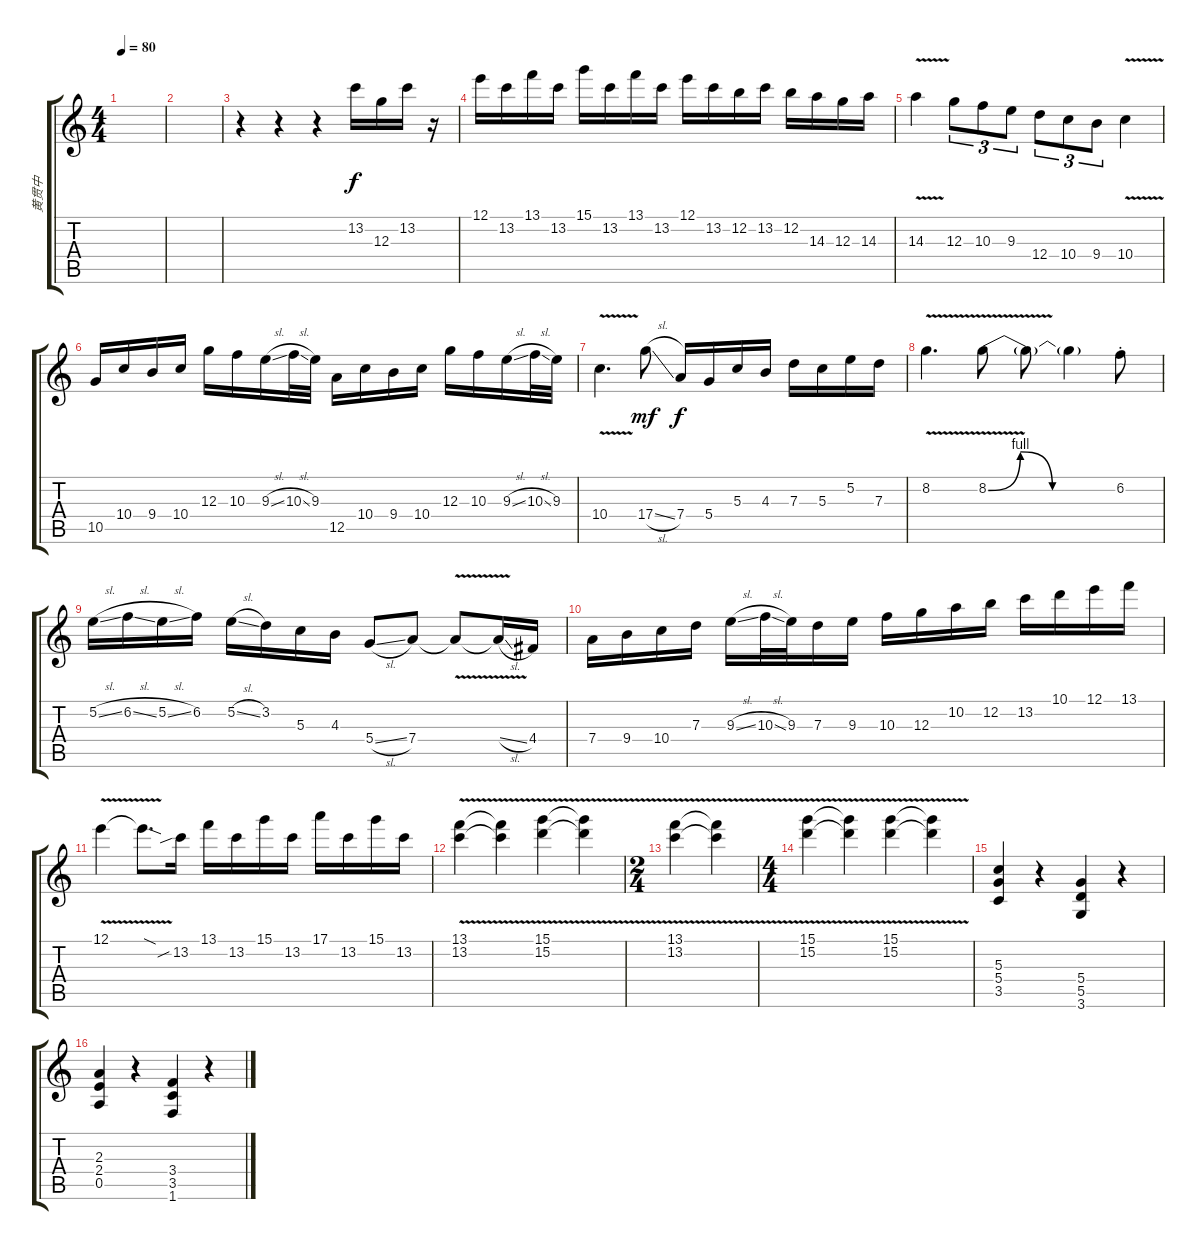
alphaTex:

\track ("黄贯中" "黄贯中") {instrument overdrivenguitar}
\staff {score tabs}
\tuning (E4 B3 G3 D3 A2 E2) {hide}
\ts (4 4)
\tempo 80
\clef g2
\ks c
|
|
r.4 r.4 r.4 13.2.16{dy f} 12.3.16 13.2.16 r.16 |
12.1.16 13.2.16 13.1.16 13.2.16 15.1.16 13.2.16 13.1.16 13.2.16 12.1.16 13.2.16 12.2.16 13.2.16 12.2.16 14.3.16 12.3.16 14.3.16 |
14.3{v}.4 12.3.8{tu (3 2)} 10.3.8{tu (3 2)} 9.3.8{tu (3 2)} 12.4.8{tu (3 2)} 10.4.8{tu (3 2)} 9.4.8{tu (3 2)} 10.4{v}.4 |
10.5.16 10.4.16 9.4.16 10.4.16 12.3.16 10.3.16 9.3{sl}.16 10.3{sl}.32 9.3.32 12.5.16 10.4.16 9.4.16 10.4.16 12.3.16 10.3.16 9.3{sl}.16 10.3{sl}.32 9.3.32 |
10.4{v}.4{d} 17.4{sl}.8{dy mf} 7.4.16{dy f} 5.4.16 5.3.16 4.3.16 7.3.16 5.3.16 5.2.16 7.3.16 |
8.2{v}.4{d} 8.2{be (custom 0 0 15 4 30 0 45 0 60 0) v}.8 8.2{t}.8 8.2{t}.4 6.2{st}.8 |
5.2{sl}.16 6.2{sl}.16 5.2{sl}.16 6.2.16 5.2{sl}.16 3.2.16 5.3.16 4.3.16 5.4{sl}.8 7.4.8 7.4{v t}.8 7.4{sl t}.16 4.4.16 |
7.4.16 9.4.16 10.4.16 7.3.16 9.3{sl}.16 10.3{sl}.32 9.3.32 7.3.16 9.3.16 10.3.16 12.3.16 10.2.16 12.2.16 13.2.16 10.1.16 12.1.16 13.1.16 |
12.1{v}.4 12.1{sod t}.8{d} 13.2{sib}.16 13.1.16 13.2.16 15.1.16 13.2.16 17.1.16 13.2.16 15.1.16 13.2.16 |
(13.1{v} 13.2{v}).4 (13.1{t} 13.2{t}).4 (15.1{v} 15.2{v}).4 (15.1{t} 15.2{t}).4 |
\ts (2 4)
(13.1{v} 13.2{v}).4 (13.1{t} 13.2{t}).4 |
\ts (4 4)
(15.1{v} 15.2{v}).4 (15.1{t} 15.2{t}).4 (15.1{v} 15.2{v}).4 (15.1{t} 15.2{t}).4 |
(5.3 5.4 3.5).4{volume 10} r.4 (5.4 5.5 3.6).4 r.4 |
(2.3 2.4 0.5).4 r.4 (3.4 3.5 1.6).4 r.4
